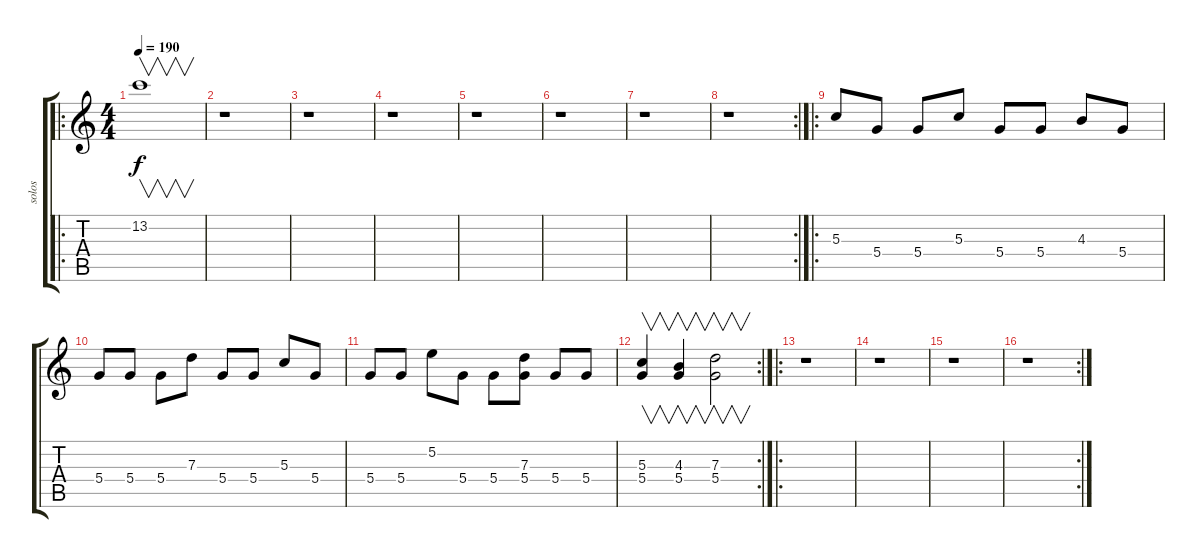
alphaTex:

\track ("solos" "solos") {instrument overdrivenguitar}
\staff {score tabs}
\tuning (E4 B3 G3 D3 A2 E2) {hide}
\ro
\ts (4 4)
\tempo 190
\clef g2
\ks c
13.2.1{v dy f} |
r.1 |
r.1 |
r.1 |
r.1 |
r.1 |
r.1 |
\rc 2
r.1 |
\ro
5.3.8 5.4.8 5.4.8 5.3.8 5.4.8 5.4.8 4.3.8 5.4.8 |
5.4.8 5.4.8 5.4.8 7.3.8 5.4.8 5.4.8 5.3.8 5.4.8 |
5.4.8 5.4.8 5.2.8 5.4.8 5.4.8 (7.3 5.4).8 5.4.8 5.4.8 |
\rc 2
(5.3 5.4).4{v} (4.3 5.4).4{v} (7.3 5.4).2{v} |
\ro
r.1 |
r.1 |
r.1 |
\rc 2
r.1
